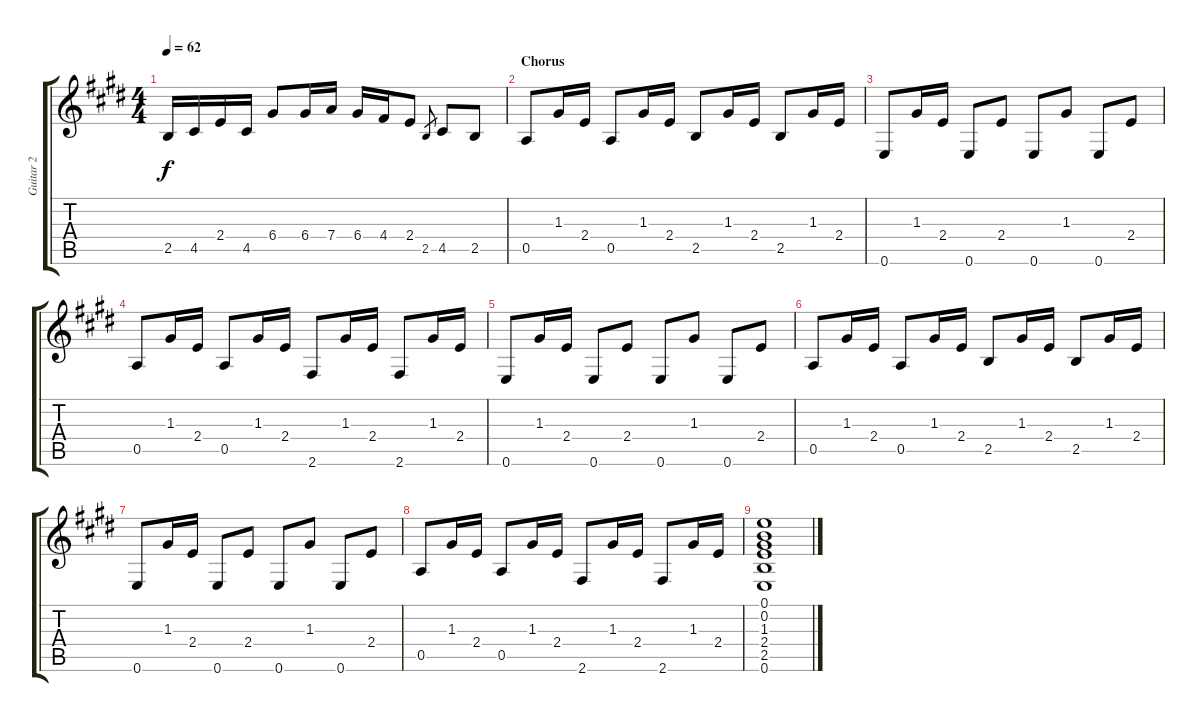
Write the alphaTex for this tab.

\track ("Guitar 2" "Guitar 2") {instrument distortionguitar}
\staff {score tabs}
\tuning (E4 B3 G3 D3 A2 E2) {hide}
\ts (4 4)
\tempo 62
\clef g2
\ks e
2.5.16{dy f} 4.5.16 2.4.16 4.5.16 6.4.8 6.4.16 7.4.16 6.4.16 4.4.16 2.4.8 2.5.8{gr} 4.5.8 2.5.8 |
\section ("" "Chorus")
0.5.8 1.3.16 2.4.16 0.5.8 1.3.16 2.4.16 2.5.8 1.3.16 2.4.16 2.5.8 1.3.16 2.4.16 |
0.6.8 1.3.16 2.4.16 0.6.8 2.4.8 0.6.8 1.3.8 0.6.8 2.4.8 |
0.5.8 1.3.16 2.4.16 0.5.8 1.3.16 2.4.16 2.6.8 1.3.16 2.4.16 2.6.8 1.3.16 2.4.16 |
0.6.8 1.3.16 2.4.16 0.6.8 2.4.8 0.6.8 1.3.8 0.6.8 2.4.8 |
0.5.8 1.3.16 2.4.16 0.5.8 1.3.16 2.4.16 2.5.8 1.3.16 2.4.16 2.5.8 1.3.16 2.4.16 |
0.6.8 1.3.16 2.4.16 0.6.8 2.4.8 0.6.8 1.3.8 0.6.8 2.4.8 |
0.5.8 1.3.16 2.4.16 0.5.8 1.3.16 2.4.16 2.6.8 1.3.16 2.4.16 2.6.8 1.3.16 2.4.16 |
(0.1 0.2 1.3 2.4 2.5 0.6).1
